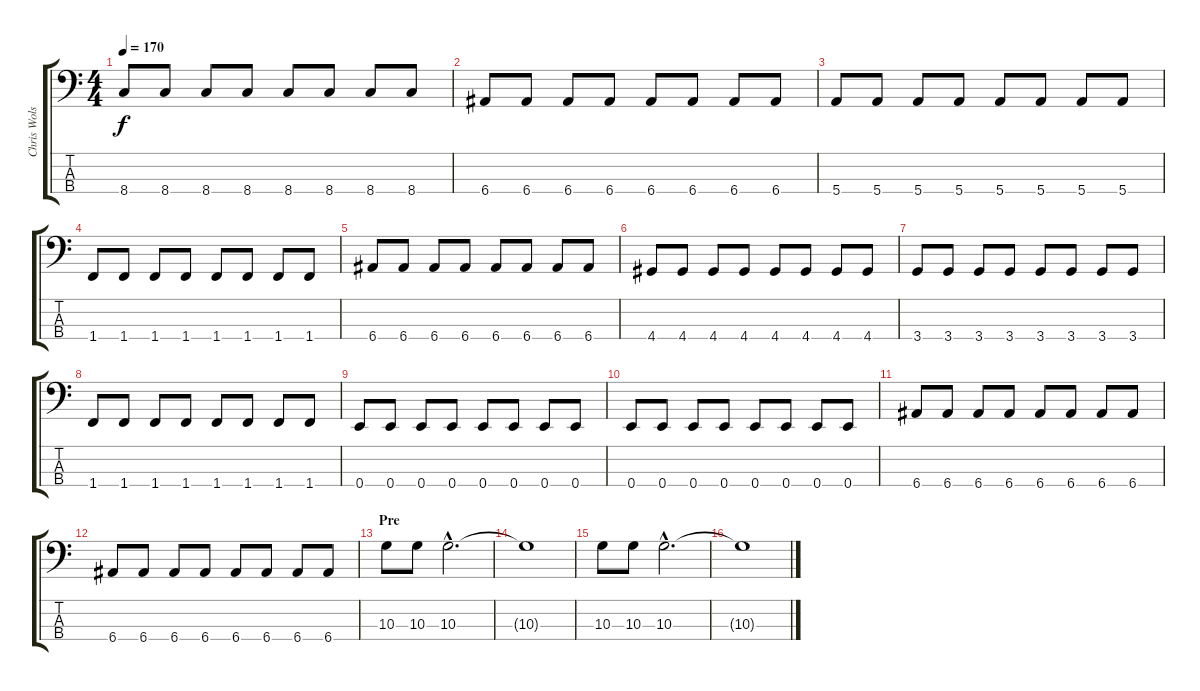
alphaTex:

\track ("Chris Wolstenholme" "Chris Wols") {instrument electricbassfinger}
\staff {score tabs}
\tuning (G2 D2 A1 E1) {hide}
\ts (4 4)
\tempo 170
\clef f4
\ks c
8.4.8{dy f} 8.4.8 8.4.8 8.4.8 8.4.8 8.4.8 8.4.8 8.4.8 |
6.4.8 6.4.8 6.4.8 6.4.8 6.4.8 6.4.8 6.4.8 6.4.8 |
5.4.8 5.4.8 5.4.8 5.4.8 5.4.8 5.4.8 5.4.8 5.4.8 |
1.4.8 1.4.8 1.4.8 1.4.8 1.4.8 1.4.8 1.4.8 1.4.8 |
6.4.8 6.4.8 6.4.8 6.4.8 6.4.8 6.4.8 6.4.8 6.4.8 |
4.4.8 4.4.8 4.4.8 4.4.8 4.4.8 4.4.8 4.4.8 4.4.8 |
3.4.8 3.4.8 3.4.8 3.4.8 3.4.8 3.4.8 3.4.8 3.4.8 |
1.4.8 1.4.8 1.4.8 1.4.8 1.4.8 1.4.8 1.4.8 1.4.8 |
0.4.8 0.4.8 0.4.8 0.4.8 0.4.8 0.4.8 0.4.8 0.4.8 |
0.4.8 0.4.8 0.4.8 0.4.8 0.4.8 0.4.8 0.4.8 0.4.8 |
6.4.8 6.4.8 6.4.8 6.4.8 6.4.8 6.4.8 6.4.8 6.4.8 |
6.4.8 6.4.8 6.4.8 6.4.8 6.4.8 6.4.8 6.4.8 6.4.8 |
\section ("" "Pre")
10.3.8 10.3.8 10.3{hac}.2{d} |
10.3{t}.1 |
10.3.8 10.3.8 10.3{hac}.2{d} |
10.3{t}.1
